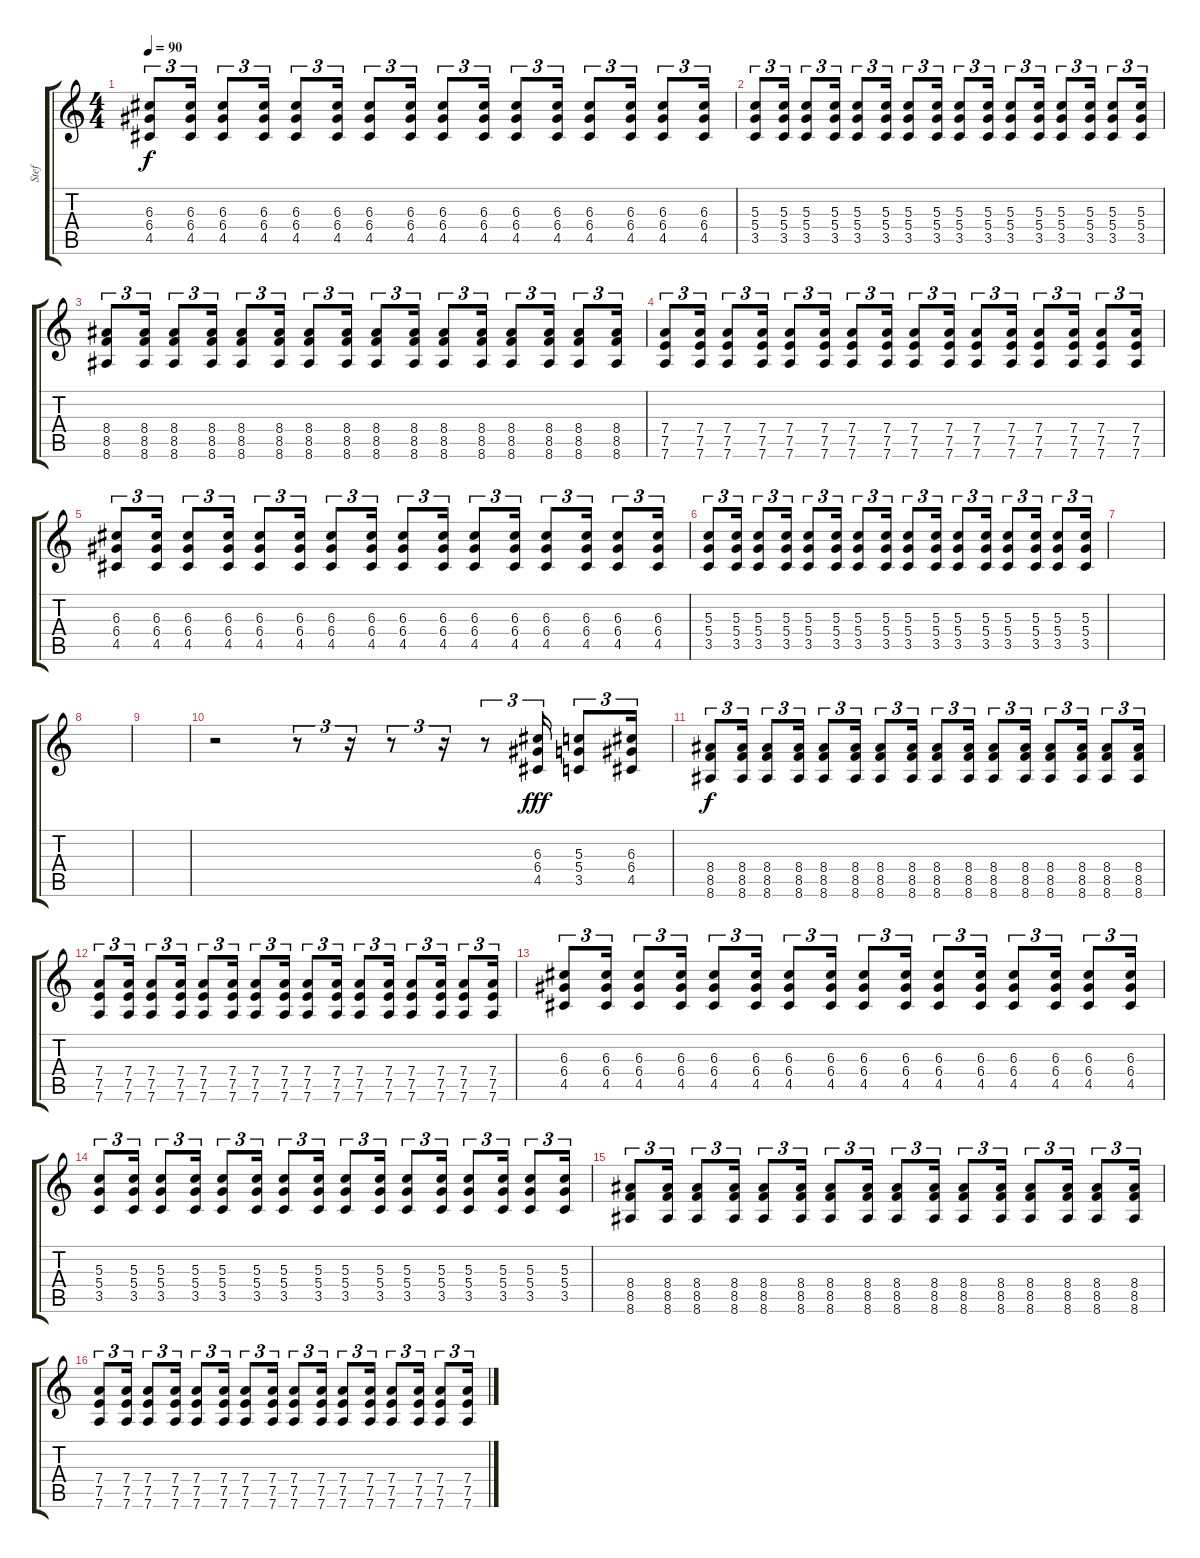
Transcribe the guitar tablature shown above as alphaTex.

\track ("Stef" "Stef") {instrument distortionguitar}
\staff {score tabs}
\tuning (E4 B3 G3 D3 A2 D2) {hide}
\ts (4 4)
\tempo 90
\clef g2
\ks c
(6.3 6.4 4.5).8{tu (3 2) dy f} (6.3 6.4 4.5).16{tu (3 2)} (6.3 6.4 4.5).8{tu (3 2)} (6.3 6.4 4.5).16{tu (3 2)} (6.3 6.4 4.5).8{tu (3 2)} (6.3 6.4 4.5).16{tu (3 2)} (6.3 6.4 4.5).8{tu (3 2)} (6.3 6.4 4.5).16{tu (3 2)} (6.3 6.4 4.5).8{tu (3 2)} (6.3 6.4 4.5).16{tu (3 2)} (6.3 6.4 4.5).8{tu (3 2)} (6.3 6.4 4.5).16{tu (3 2)} (6.3 6.4 4.5).8{tu (3 2)} (6.3 6.4 4.5).16{tu (3 2)} (6.3 6.4 4.5).8{tu (3 2)} (6.3 6.4 4.5).16{tu (3 2)} |
(5.3 5.4 3.5).8{tu (3 2)} (5.3 5.4 3.5).16{tu (3 2)} (5.3 5.4 3.5).8{tu (3 2)} (5.3 5.4 3.5).16{tu (3 2)} (5.3 5.4 3.5).8{tu (3 2)} (5.3 5.4 3.5).16{tu (3 2)} (5.3 5.4 3.5).8{tu (3 2)} (5.3 5.4 3.5).16{tu (3 2)} (5.3 5.4 3.5).8{tu (3 2)} (5.3 5.4 3.5).16{tu (3 2)} (5.3 5.4 3.5).8{tu (3 2)} (5.3 5.4 3.5).16{tu (3 2)} (5.3 5.4 3.5).8{tu (3 2)} (5.3 5.4 3.5).16{tu (3 2)} (5.3 5.4 3.5).8{tu (3 2)} (5.3 5.4 3.5).16{tu (3 2)} |
(8.4 8.5 8.6).8{tu (3 2)} (8.4 8.5 8.6).16{tu (3 2)} (8.4 8.5 8.6).8{tu (3 2)} (8.4 8.5 8.6).16{tu (3 2)} (8.4 8.5 8.6).8{tu (3 2)} (8.4 8.5 8.6).16{tu (3 2)} (8.4 8.5 8.6).8{tu (3 2)} (8.4 8.5 8.6).16{tu (3 2)} (8.4 8.5 8.6).8{tu (3 2)} (8.4 8.5 8.6).16{tu (3 2)} (8.4 8.5 8.6).8{tu (3 2)} (8.4 8.5 8.6).16{tu (3 2)} (8.4 8.5 8.6).8{tu (3 2)} (8.4 8.5 8.6).16{tu (3 2)} (8.4 8.5 8.6).8{tu (3 2)} (8.4 8.5 8.6).16{tu (3 2)} |
(7.4 7.5 7.6).8{tu (3 2)} (7.4 7.5 7.6).16{tu (3 2)} (7.4 7.5 7.6).8{tu (3 2)} (7.4 7.5 7.6).16{tu (3 2)} (7.4 7.5 7.6).8{tu (3 2)} (7.4 7.5 7.6).16{tu (3 2)} (7.4 7.5 7.6).8{tu (3 2)} (7.4 7.5 7.6).16{tu (3 2)} (7.4 7.5 7.6).8{tu (3 2)} (7.4 7.5 7.6).16{tu (3 2)} (7.4 7.5 7.6).8{tu (3 2)} (7.4 7.5 7.6).16{tu (3 2)} (7.4 7.5 7.6).8{tu (3 2)} (7.4 7.5 7.6).16{tu (3 2)} (7.4 7.5 7.6).8{tu (3 2)} (7.4 7.5 7.6).16{tu (3 2)} |
(6.3 6.4 4.5).8{tu (3 2)} (6.3 6.4 4.5).16{tu (3 2)} (6.3 6.4 4.5).8{tu (3 2)} (6.3 6.4 4.5).16{tu (3 2)} (6.3 6.4 4.5).8{tu (3 2)} (6.3 6.4 4.5).16{tu (3 2)} (6.3 6.4 4.5).8{tu (3 2)} (6.3 6.4 4.5).16{tu (3 2)} (6.3 6.4 4.5).8{tu (3 2)} (6.3 6.4 4.5).16{tu (3 2)} (6.3 6.4 4.5).8{tu (3 2)} (6.3 6.4 4.5).16{tu (3 2)} (6.3 6.4 4.5).8{tu (3 2)} (6.3 6.4 4.5).16{tu (3 2)} (6.3 6.4 4.5).8{tu (3 2)} (6.3 6.4 4.5).16{tu (3 2)} |
(5.3 5.4 3.5).8{tu (3 2)} (5.3 5.4 3.5).16{tu (3 2)} (5.3 5.4 3.5).8{tu (3 2)} (5.3 5.4 3.5).16{tu (3 2)} (5.3 5.4 3.5).8{tu (3 2)} (5.3 5.4 3.5).16{tu (3 2)} (5.3 5.4 3.5).8{tu (3 2)} (5.3 5.4 3.5).16{tu (3 2)} (5.3 5.4 3.5).8{tu (3 2)} (5.3 5.4 3.5).16{tu (3 2)} (5.3 5.4 3.5).8{tu (3 2)} (5.3 5.4 3.5).16{tu (3 2)} (5.3 5.4 3.5).8{tu (3 2)} (5.3 5.4 3.5).16{tu (3 2)} (5.3 5.4 3.5).8{tu (3 2)} (5.3 5.4 3.5).16{tu (3 2)} |
|
|
|
r.2 r.8{tu (3 2)} r.16{tu (3 2)} r.8{tu (3 2)} r.16{tu (3 2)} r.8{tu (3 2)} (6.3 6.4 4.5).16{tu (3 2) dy fff} (5.3 5.4 3.5).8{tu (3 2)} (6.3 6.4 4.5).16{tu (3 2)} |
(8.4 8.5 8.6).8{tu (3 2) dy f} (8.4 8.5 8.6).16{tu (3 2)} (8.4 8.5 8.6).8{tu (3 2)} (8.4 8.5 8.6).16{tu (3 2)} (8.4 8.5 8.6).8{tu (3 2)} (8.4 8.5 8.6).16{tu (3 2)} (8.4 8.5 8.6).8{tu (3 2)} (8.4 8.5 8.6).16{tu (3 2)} (8.4 8.5 8.6).8{tu (3 2)} (8.4 8.5 8.6).16{tu (3 2)} (8.4 8.5 8.6).8{tu (3 2)} (8.4 8.5 8.6).16{tu (3 2)} (8.4 8.5 8.6).8{tu (3 2)} (8.4 8.5 8.6).16{tu (3 2)} (8.4 8.5 8.6).8{tu (3 2)} (8.4 8.5 8.6).16{tu (3 2)} |
(7.4 7.5 7.6).8{tu (3 2)} (7.4 7.5 7.6).16{tu (3 2)} (7.4 7.5 7.6).8{tu (3 2)} (7.4 7.5 7.6).16{tu (3 2)} (7.4 7.5 7.6).8{tu (3 2)} (7.4 7.5 7.6).16{tu (3 2)} (7.4 7.5 7.6).8{tu (3 2)} (7.4 7.5 7.6).16{tu (3 2)} (7.4 7.5 7.6).8{tu (3 2)} (7.4 7.5 7.6).16{tu (3 2)} (7.4 7.5 7.6).8{tu (3 2)} (7.4 7.5 7.6).16{tu (3 2)} (7.4 7.5 7.6).8{tu (3 2)} (7.4 7.5 7.6).16{tu (3 2)} (7.4 7.5 7.6).8{tu (3 2)} (7.4 7.5 7.6).16{tu (3 2)} |
(6.3 6.4 4.5).8{tu (3 2)} (6.3 6.4 4.5).16{tu (3 2)} (6.3 6.4 4.5).8{tu (3 2)} (6.3 6.4 4.5).16{tu (3 2)} (6.3 6.4 4.5).8{tu (3 2)} (6.3 6.4 4.5).16{tu (3 2)} (6.3 6.4 4.5).8{tu (3 2)} (6.3 6.4 4.5).16{tu (3 2)} (6.3 6.4 4.5).8{tu (3 2)} (6.3 6.4 4.5).16{tu (3 2)} (6.3 6.4 4.5).8{tu (3 2)} (6.3 6.4 4.5).16{tu (3 2)} (6.3 6.4 4.5).8{tu (3 2)} (6.3 6.4 4.5).16{tu (3 2)} (6.3 6.4 4.5).8{tu (3 2)} (6.3 6.4 4.5).16{tu (3 2)} |
(5.3 5.4 3.5).8{tu (3 2)} (5.3 5.4 3.5).16{tu (3 2)} (5.3 5.4 3.5).8{tu (3 2)} (5.3 5.4 3.5).16{tu (3 2)} (5.3 5.4 3.5).8{tu (3 2)} (5.3 5.4 3.5).16{tu (3 2)} (5.3 5.4 3.5).8{tu (3 2)} (5.3 5.4 3.5).16{tu (3 2)} (5.3 5.4 3.5).8{tu (3 2)} (5.3 5.4 3.5).16{tu (3 2)} (5.3 5.4 3.5).8{tu (3 2)} (5.3 5.4 3.5).16{tu (3 2)} (5.3 5.4 3.5).8{tu (3 2)} (5.3 5.4 3.5).16{tu (3 2)} (5.3 5.4 3.5).8{tu (3 2)} (5.3 5.4 3.5).16{tu (3 2)} |
(8.4 8.5 8.6).8{tu (3 2)} (8.4 8.5 8.6).16{tu (3 2)} (8.4 8.5 8.6).8{tu (3 2)} (8.4 8.5 8.6).16{tu (3 2)} (8.4 8.5 8.6).8{tu (3 2)} (8.4 8.5 8.6).16{tu (3 2)} (8.4 8.5 8.6).8{tu (3 2)} (8.4 8.5 8.6).16{tu (3 2)} (8.4 8.5 8.6).8{tu (3 2)} (8.4 8.5 8.6).16{tu (3 2)} (8.4 8.5 8.6).8{tu (3 2)} (8.4 8.5 8.6).16{tu (3 2)} (8.4 8.5 8.6).8{tu (3 2)} (8.4 8.5 8.6).16{tu (3 2)} (8.4 8.5 8.6).8{tu (3 2)} (8.4 8.5 8.6).16{tu (3 2)} |
(7.4 7.5 7.6).8{tu (3 2)} (7.4 7.5 7.6).16{tu (3 2)} (7.4 7.5 7.6).8{tu (3 2)} (7.4 7.5 7.6).16{tu (3 2)} (7.4 7.5 7.6).8{tu (3 2)} (7.4 7.5 7.6).16{tu (3 2)} (7.4 7.5 7.6).8{tu (3 2)} (7.4 7.5 7.6).16{tu (3 2)} (7.4 7.5 7.6).8{tu (3 2)} (7.4 7.5 7.6).16{tu (3 2)} (7.4 7.5 7.6).8{tu (3 2)} (7.4 7.5 7.6).16{tu (3 2)} (7.4 7.5 7.6).8{tu (3 2)} (7.4 7.5 7.6).16{tu (3 2)} (7.4 7.5 7.6).8{tu (3 2)} (7.4 7.5 7.6).16{tu (3 2)}
